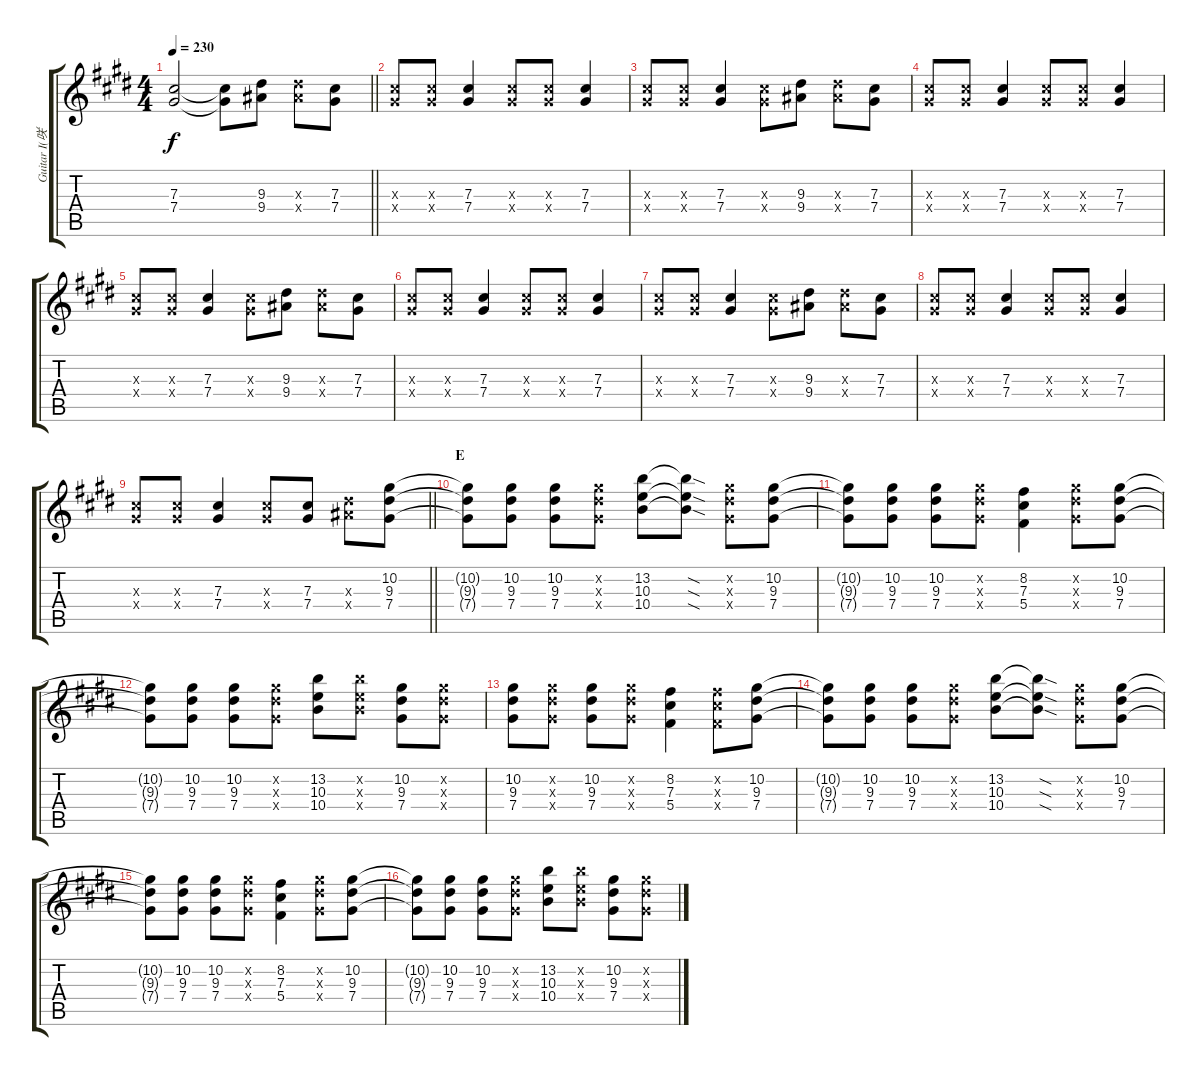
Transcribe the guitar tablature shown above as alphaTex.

\track ("Guitar I(咲人)" "Guitar I(咲") {instrument overdrivenguitar}
\staff {score tabs}
\tuning (Eb4 Bb3 Gb3 Db3 Ab2 Db2) {hide}
\ts (4 4)
\tempo 230
\clef g2
\barLineRight lightlight
\ks e
(7.3{t} 7.4{t}).2{dy f} (7.3{t} 7.4{t}).8 (9.3 9.4).8 (9.3{x} 9.4{x}).8 (7.3 7.4).8 |
(7.3{x} 7.4{x}).8 (7.3{x} 7.4{x}).8 (7.3 7.4).4 (7.3{x} 7.4{x}).8 (7.3{x} 7.4{x}).8 (7.3 7.4).4 |
(7.3{x} 7.4{x}).8 (7.3{x} 7.4{x}).8 (7.3 7.4).4 (7.3{x} 7.4{x}).8 (9.3 9.4).8 (9.3{x} 9.4{x}).8 (7.3 7.4).8 |
(7.3{x} 7.4{x}).8 (7.3{x} 7.4{x}).8 (7.3 7.4).4 (7.3{x} 7.4{x}).8 (7.3{x} 7.4{x}).8 (7.3 7.4).4 |
(7.3{x} 7.4{x}).8 (7.3{x} 7.4{x}).8 (7.3 7.4).4 (7.3{x} 7.4{x}).8 (9.3 9.4).8 (9.3{x} 9.4{x}).8 (7.3 7.4).8 |
(7.3{x} 7.4{x}).8 (7.3{x} 7.4{x}).8 (7.3 7.4).4 (7.3{x} 7.4{x}).8 (7.3{x} 7.4{x}).8 (7.3 7.4).4 |
(7.3{x} 7.4{x}).8 (7.3{x} 7.4{x}).8 (7.3 7.4).4 (7.3{x} 7.4{x}).8 (9.3 9.4).8 (9.3{x} 9.4{x}).8 (7.3 7.4).8 |
(7.3{x} 7.4{x}).8 (7.3{x} 7.4{x}).8 (7.3 7.4).4 (7.3{x} 7.4{x}).8 (7.3{x} 7.4{x}).8 (7.3 7.4).4 |
\barLineRight lightlight
(7.3{x} 7.4{x}).8 (7.3{x} 7.4{x}).8 (7.3 7.4).4 (7.3{x} 7.4{x}).8 (7.3 7.4).8 (9.3{x} 9.4{x}).8 (10.2 9.3 7.4).8 |
\section ("" "E")
(10.2{t} 9.3{t} 7.4{t}).8 (10.2 9.3 7.4).8 (10.2 9.3 7.4).8 (10.2{x} 9.3{x} 7.4{x}).8 (13.2 10.3 10.4).8 (13.2{sod t} 10.3{sod t} 10.4{sod t}).8 (10.2{x} 9.3{x} 7.4{x}).8 (10.2 9.3 7.4).8 |
(10.2{t} 9.3{t} 7.4{t}).8 (10.2 9.3 7.4).8 (10.2 9.3 7.4).8 (10.2{x} 9.3{x} 7.4{x}).8 (8.2 7.3 5.4).4 (10.2{x} 9.3{x} 7.4{x}).8 (10.2 9.3 7.4).8 |
(10.2{t} 9.3{t} 7.4{t}).8 (10.2 9.3 7.4).8 (10.2 9.3 7.4).8 (10.2{x} 9.3{x} 7.4{x}).8 (13.2 10.3 10.4).8 (13.2{x} 10.3{x} 10.4{x}).8 (10.2 9.3 7.4).8 (10.2{x} 9.3{x} 7.4{x}).8 |
(10.2 9.3 7.4).8 (10.2{x} 9.3{x} 7.4{x}).8 (10.2 9.3 7.4).8 (10.2{x} 9.3{x} 7.4{x}).8 (8.2 7.3 5.4).4 (8.2{x} 7.3{x} 5.4{x}).8 (10.2 9.3 7.4).8 |
(10.2{t} 9.3{t} 7.4{t}).8 (10.2 9.3 7.4).8 (10.2 9.3 7.4).8 (10.2{x} 9.3{x} 7.4{x}).8 (13.2 10.3 10.4).8 (13.2{sod t} 10.3{sod t} 10.4{sod t}).8 (10.2{x} 9.3{x} 7.4{x}).8 (10.2 9.3 7.4).8 |
(10.2{t} 9.3{t} 7.4{t}).8 (10.2 9.3 7.4).8 (10.2 9.3 7.4).8 (10.2{x} 9.3{x} 7.4{x}).8 (8.2 7.3 5.4).4 (10.2{x} 9.3{x} 7.4{x}).8 (10.2 9.3 7.4).8 |
(10.2{t} 9.3{t} 7.4{t}).8 (10.2 9.3 7.4).8 (10.2 9.3 7.4).8 (10.2{x} 9.3{x} 7.4{x}).8 (13.2 10.3 10.4).8 (13.2{x} 10.3{x} 10.4{x}).8 (10.2 9.3 7.4).8 (10.2{x} 9.3{x} 7.4{x}).8
